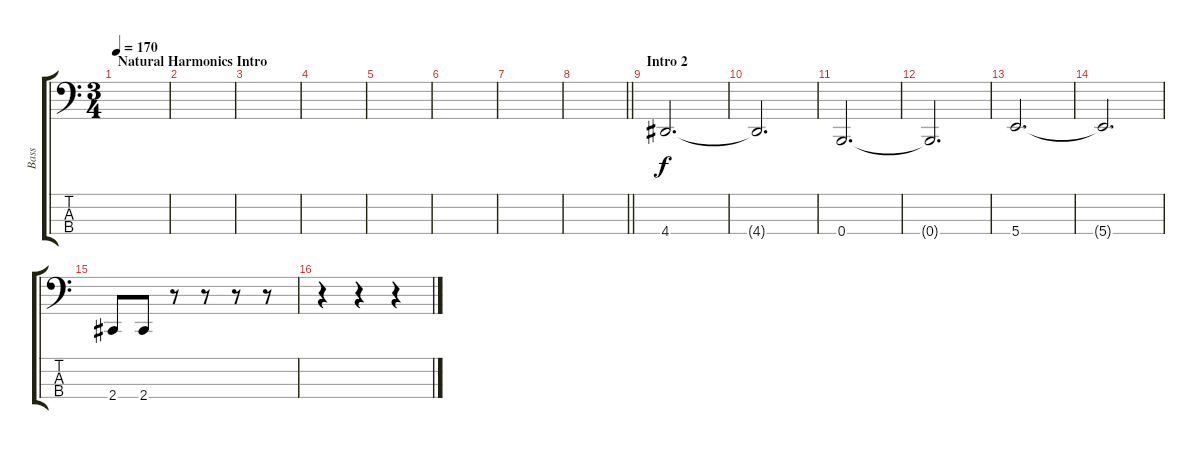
\track ("Bass" "Bass") {instrument electricbassfinger}
\staff {score tabs}
\tuning (E2 B1 Gb1 B0) {hide}
\ts (3 4)
\section ("" "Natural Harmonics Intro")
\tempo 170
\clef f4
\ks c
|
|
|
|
|
|
|
\barLineRight lightlight
|
\section ("" "Intro 2")
4.4.2{d} |
4.4{t}.2{d} |
0.4.2{d} |
0.4{t}.2{d} |
5.4.2{d} |
5.4{t}.2{d} |
2.4.8 2.4.8 r.8 r.8 r.8 r.8 |
r.4 r.4 r.4
